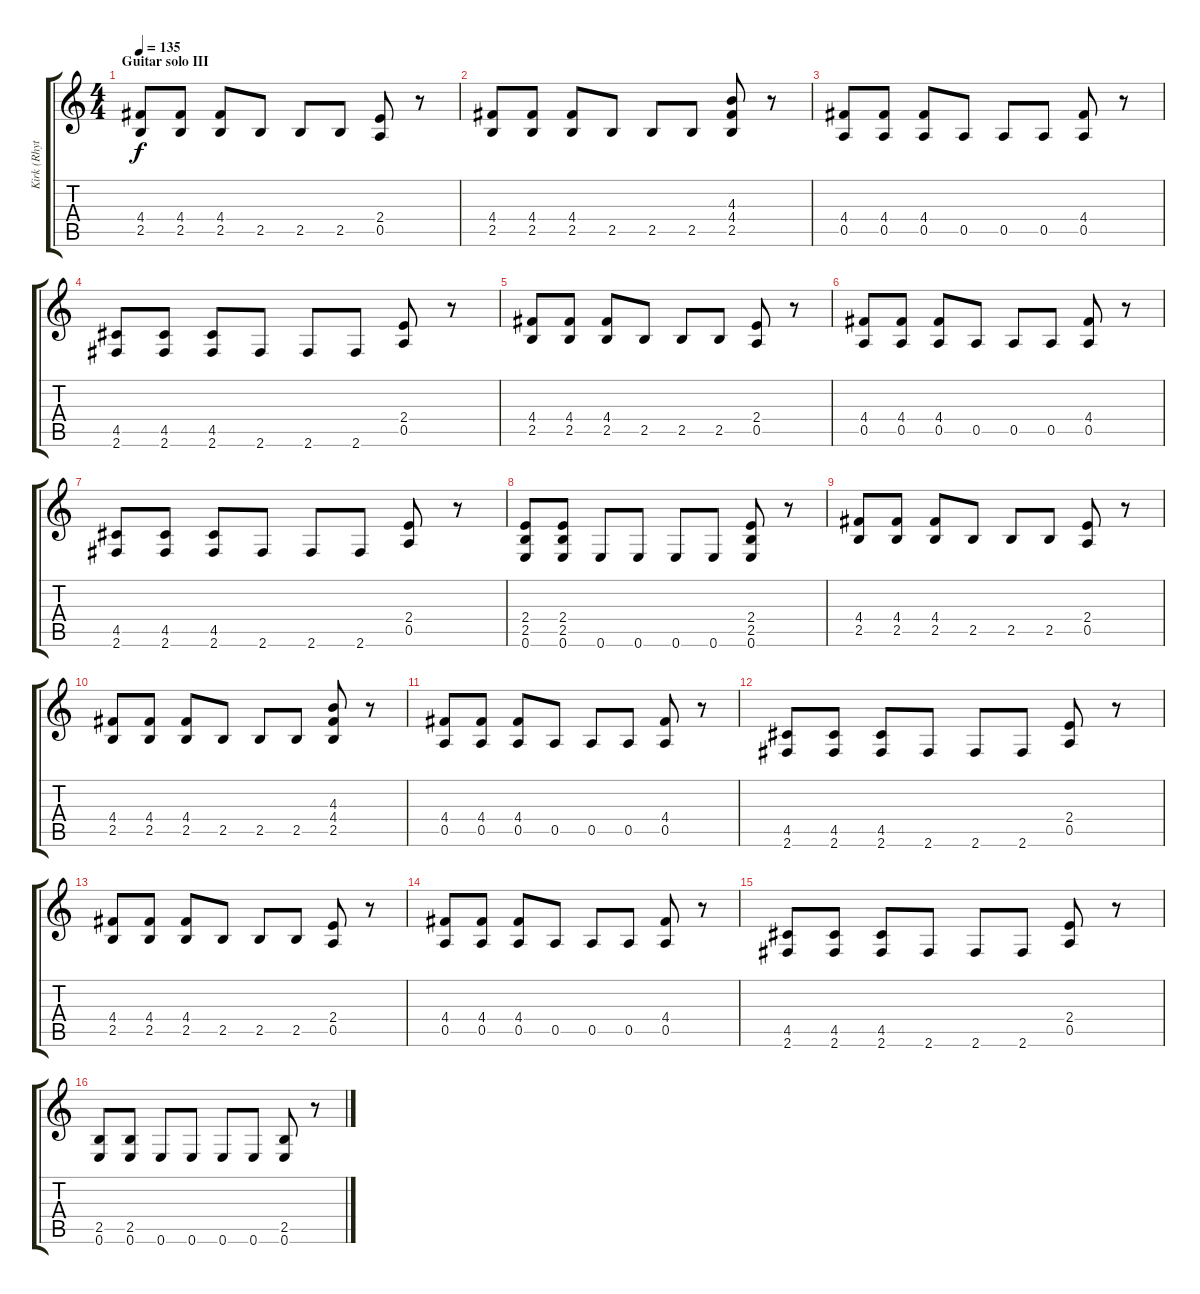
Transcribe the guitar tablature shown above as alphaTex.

\track ("Kirk (Rhythm Guitar)" "Kirk (Rhyt") {instrument distortionguitar}
\staff {score tabs}
\tuning (E4 B3 G3 D3 A2 E2) {hide}
\ts (4 4)
\section ("" "Guitar solo III")
\tempo 135
\clef g2
\ks c
(4.4 2.5).8{dy f} (4.4 2.5).8 (4.4 2.5).8 2.5.8 2.5.8 2.5.8 (2.4 0.5).8 r.8 |
(4.4 2.5).8 (4.4 2.5).8 (4.4 2.5).8 2.5.8 2.5.8 2.5.8 (4.3 4.4 2.5).8 r.8 |
(4.4 0.5).8 (4.4 0.5).8 (4.4 0.5).8 0.5.8 0.5.8 0.5.8 (4.4 0.5).8 r.8 |
(4.5 2.6).8 (4.5 2.6).8 (4.5 2.6).8 2.6.8 2.6.8 2.6.8 (2.4 0.5).8 r.8 |
(4.4 2.5).8 (4.4 2.5).8 (4.4 2.5).8 2.5.8 2.5.8 2.5.8 (2.4 0.5).8 r.8 |
(4.4 0.5).8 (4.4 0.5).8 (4.4 0.5).8 0.5.8 0.5.8 0.5.8 (4.4 0.5).8 r.8 |
(4.5 2.6).8 (4.5 2.6).8 (4.5 2.6).8 2.6.8 2.6.8 2.6.8 (2.4 0.5).8 r.8 |
(2.4 2.5 0.6).8 (2.4 2.5 0.6).8 0.6.8 0.6.8 0.6.8 0.6.8 (2.4 2.5 0.6).8 r.8 |
(4.4 2.5).8 (4.4 2.5).8 (4.4 2.5).8 2.5.8 2.5.8 2.5.8 (2.4 0.5).8 r.8 |
(4.4 2.5).8 (4.4 2.5).8 (4.4 2.5).8 2.5.8 2.5.8 2.5.8 (4.3 4.4 2.5).8 r.8 |
(4.4 0.5).8 (4.4 0.5).8 (4.4 0.5).8 0.5.8 0.5.8 0.5.8 (4.4 0.5).8 r.8 |
(4.5 2.6).8 (4.5 2.6).8 (4.5 2.6).8 2.6.8 2.6.8 2.6.8 (2.4 0.5).8 r.8 |
(4.4 2.5).8 (4.4 2.5).8 (4.4 2.5).8 2.5.8 2.5.8 2.5.8 (2.4 0.5).8 r.8 |
(4.4 0.5).8 (4.4 0.5).8 (4.4 0.5).8 0.5.8 0.5.8 0.5.8 (4.4 0.5).8 r.8 |
(4.5 2.6).8 (4.5 2.6).8 (4.5 2.6).8 2.6.8 2.6.8 2.6.8 (2.4 0.5).8 r.8 |
(2.5 0.6).8 (2.5 0.6).8 0.6.8 0.6.8 0.6.8 0.6.8 (2.5 0.6).8 r.8
